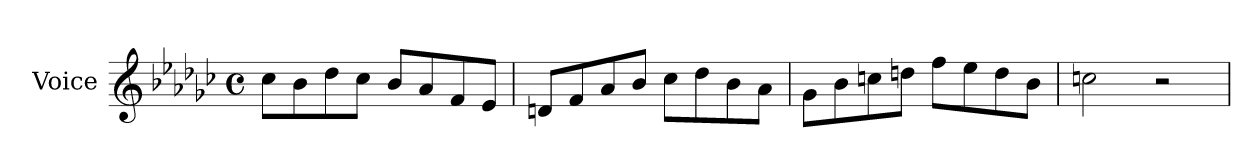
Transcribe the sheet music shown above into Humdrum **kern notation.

**kern
*part1
*staff1
*I"Voice
*I'Voice
*clefG2
*k[b-e-a-d-g-c-]
*M4/4
*met(c)
=1
8cc-\L
8b-\
8dd-\
8cc-\J
8b-/L
8a-/
8f/
8e-/J
=2
8dn/L
8f/
8a-/
8b-/J
8cc-\L
8dd-\
8b-\
8a-\J
=3
8g-\L
8b-\
8ccn\
8ddn\J
8ff\L
8ee-\
8dd\
8b-\J
=4
2ccn\
2rcc
=
*-
